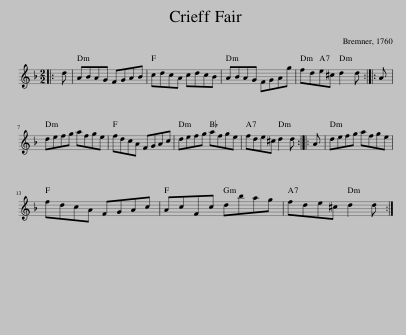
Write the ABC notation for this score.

X:1
L:1/8
M:2/2
I:linebreak $
K:Dmin
V:1 treble
V:1
|: d | ABAG FGAB | cdcA cdcB | ABAG FGAg | fde^c d2 d :: %5
 A |$ defg afge | fdcA FGAc | defg afge | fde^c d2 d :: %10
 A | defg afge |$ fdcA FGAc | AcFc dbag | fde^c d2 d :| %15
